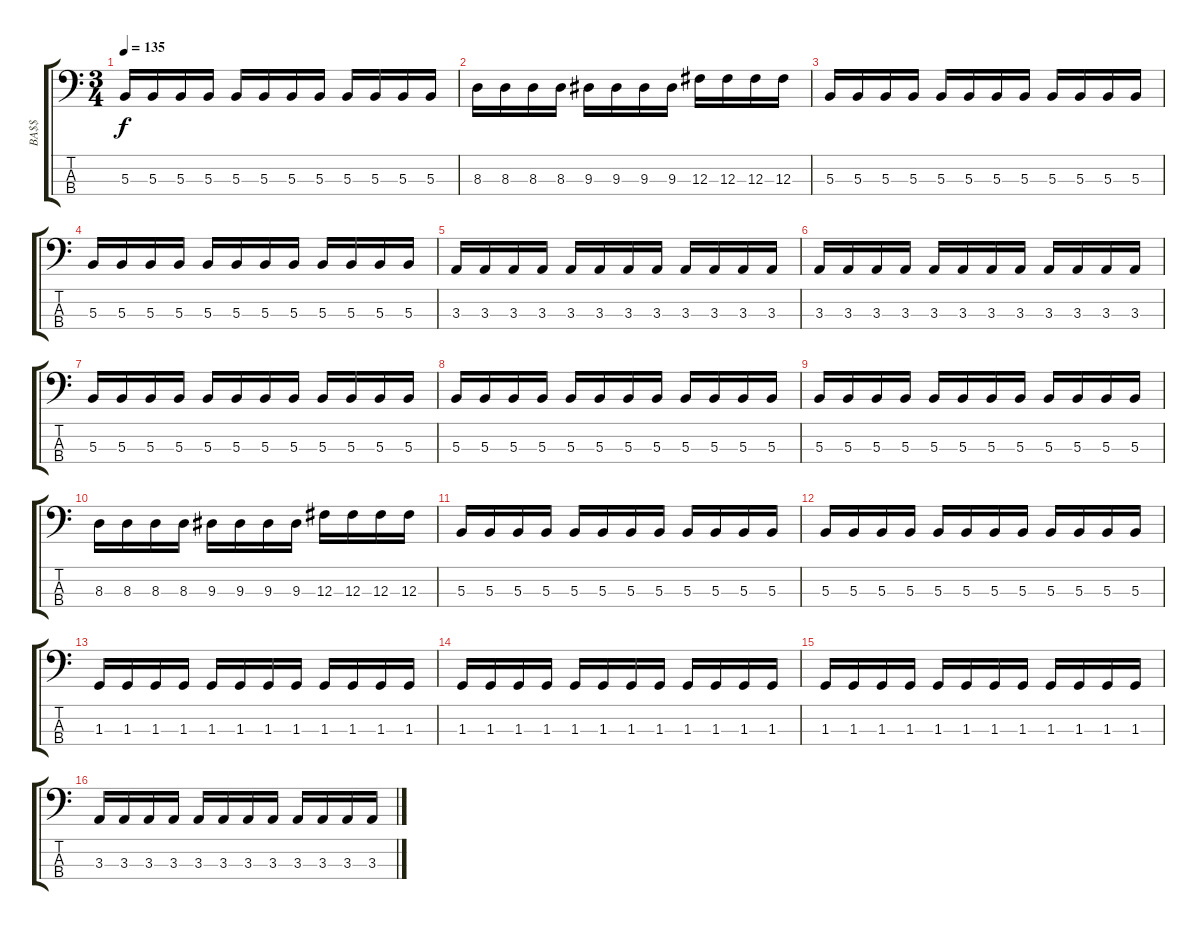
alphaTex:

\track ("BA$$" "BA$$") {instrument electricbassfinger}
\staff {score tabs}
\tuning (E2 B1 Gb1 Db1) {hide}
\ts (3 4)
\tempo 135
\clef f4
\ks c
5.3.16{dy f} 5.3.16 5.3.16 5.3.16 5.3.16 5.3.16 5.3.16 5.3.16 5.3.16 5.3.16 5.3.16 5.3.16 |
8.3.16 8.3.16 8.3.16 8.3.16 9.3.16 9.3.16 9.3.16 9.3.16 12.3.16 12.3.16 12.3.16 12.3.16 |
5.3.16 5.3.16 5.3.16 5.3.16 5.3.16 5.3.16 5.3.16 5.3.16 5.3.16 5.3.16 5.3.16 5.3.16 |
5.3.16 5.3.16 5.3.16 5.3.16 5.3.16 5.3.16 5.3.16 5.3.16 5.3.16 5.3.16 5.3.16 5.3.16 |
3.3.16 3.3.16 3.3.16 3.3.16 3.3.16 3.3.16 3.3.16 3.3.16 3.3.16 3.3.16 3.3.16 3.3.16 |
3.3.16 3.3.16 3.3.16 3.3.16 3.3.16 3.3.16 3.3.16 3.3.16 3.3.16 3.3.16 3.3.16 3.3.16 |
5.3.16 5.3.16 5.3.16 5.3.16 5.3.16 5.3.16 5.3.16 5.3.16 5.3.16 5.3.16 5.3.16 5.3.16 |
5.3.16 5.3.16 5.3.16 5.3.16 5.3.16 5.3.16 5.3.16 5.3.16 5.3.16 5.3.16 5.3.16 5.3.16 |
5.3.16 5.3.16 5.3.16 5.3.16 5.3.16 5.3.16 5.3.16 5.3.16 5.3.16 5.3.16 5.3.16 5.3.16 |
8.3.16 8.3.16 8.3.16 8.3.16 9.3.16 9.3.16 9.3.16 9.3.16 12.3.16 12.3.16 12.3.16 12.3.16 |
5.3.16 5.3.16 5.3.16 5.3.16 5.3.16 5.3.16 5.3.16 5.3.16 5.3.16 5.3.16 5.3.16 5.3.16 |
5.3.16 5.3.16 5.3.16 5.3.16 5.3.16 5.3.16 5.3.16 5.3.16 5.3.16 5.3.16 5.3.16 5.3.16 |
1.3.16 1.3.16 1.3.16 1.3.16 1.3.16 1.3.16 1.3.16 1.3.16 1.3.16 1.3.16 1.3.16 1.3.16 |
1.3.16 1.3.16 1.3.16 1.3.16 1.3.16 1.3.16 1.3.16 1.3.16 1.3.16 1.3.16 1.3.16 1.3.16 |
1.3.16 1.3.16 1.3.16 1.3.16 1.3.16 1.3.16 1.3.16 1.3.16 1.3.16 1.3.16 1.3.16 1.3.16 |
3.3.16 3.3.16 3.3.16 3.3.16 3.3.16 3.3.16 3.3.16 3.3.16 3.3.16 3.3.16 3.3.16 3.3.16
